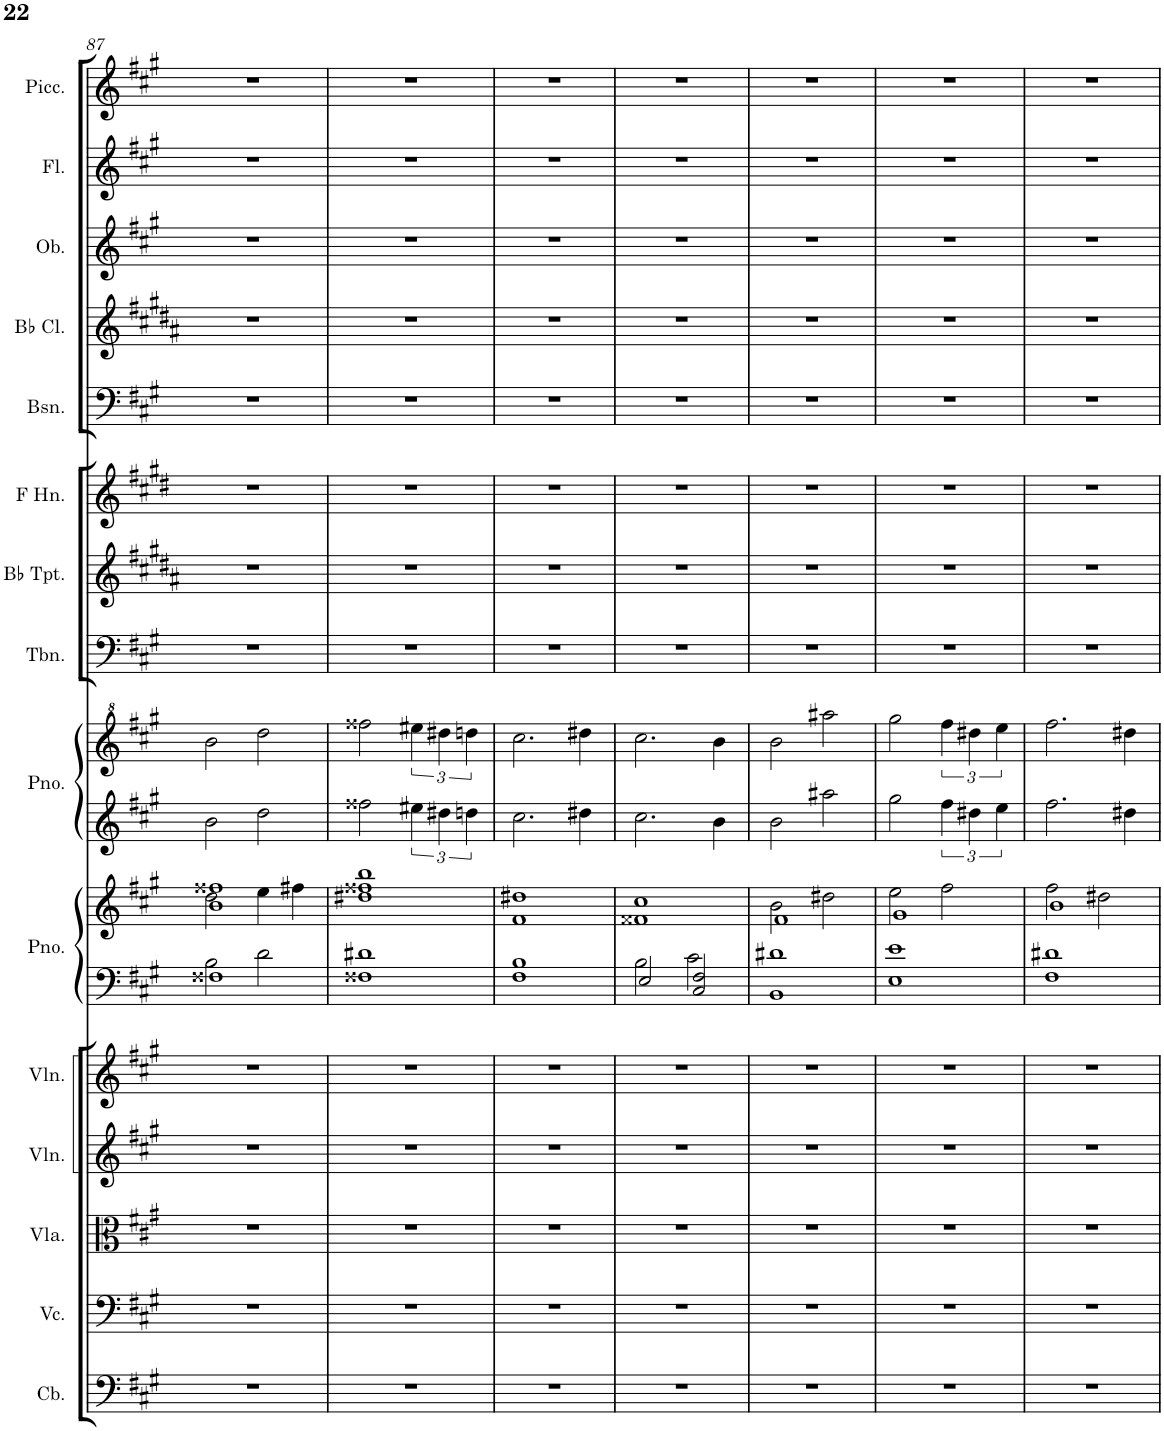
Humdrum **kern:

**kern	**kern	**kern	**kern	**kern	**kern	**kern	**kern	**kern	**kern	**kern	**kern	**kern	**kern	**kern	**kern	**kern
*part15	*part14	*part13	*part12	*part11	*part10	*part10	*part9	*part9	*part8	*part7	*part6	*part5	*part4	*part3	*part2	*part1
*staff17	*staff16	*staff15	*staff14	*staff13	*staff12	*staff11	*staff10	*staff9	*staff8	*staff7	*staff6	*staff5	*staff4	*staff3	*staff2	*staff1
*I"Contrabass	*I"Violoncello	*I"Viola	*I"Violin	*I"Violin	*I"Piano	*	*I"Piano	*	*I"Trombone	*I"Bb Trumpet	*I"Horn in F	*I"Bassoon	*I"Bb Clarinet	*I"Oboe	*I"Flute	*I"Piccolo
*I'Cb.	*I'Vc.	*I'Vla.	*I'Vln.	*I'Vln.	*I'Pno.	*	*I'Pno.	*	*I'Tbn.	*I'Bb Tpt.	*	*I'Bsn.	*I'Bb Cl.	*I'Ob.	*I'Fl.	*I'Picc.
!!LO:PB:g=z
*clefF4	*clefF4	*clefC3	*clefG2	*clefG2	*clefF4	*clefG2	*clefG2	*clefG^2	*clefF4	*clefG2	*clefG2	*clefF4	*clefG2	*clefG2	*clefG2	*clefG2
*Trd7c12	*	*Trd5c9	*Trd1c2	*Trd1c2	*	*	*	*	*	*Trd1c2	*Trd4c7	*	*Trd1c2	*	*	*Trd-7c-12
*k[f#c#g#]	*k[f#c#g#]	*k[f#c#g#]	*k[f#c#g#]	*k[f#c#g#]	*k[f#c#g#]	*k[f#c#g#]	*k[f#c#g#]	*k[f#c#g#]	*k[f#c#g#]	*k[f#c#g#d#a#]	*k[f#c#g#d#]	*k[f#c#g#]	*k[f#c#g#d#a#]	*k[f#c#g#]	*k[f#c#g#]	*k[f#c#g#]
*M4/4	*M4/4	*M4/4	*M4/4	*M4/4	*M4/4	*M4/4	*M4/4	*M4/4	*M4/4	*M4/4	*M4/4	*M4/4	*M4/4	*M4/4	*M4/4	*M4/4
=87	=87	=87	=87	=87	=87	=87	=87	=87	=87	=87	=87	=87	=87	=87	=87	=87
*	*	*	*	*	*^	*^	*	*	*	*	*	*	*	*	*	*
1r	1r	1r	1r	1r	1F##X	2B\	1b 1ff##X	2dd\	2b\	2bb\	1r	1r	1r	1r	1r	1r	1r	1r
.	.	.	.	.	.	2d\	.	4ee\	2dd\	2ddd\	.	.	.	.	.	.	.	.
.	.	.	.	.	.	.	.	4ff#X\	.	.	.	.	.	.	.	.	.	.
*	*	*	*	*	*	*	*v	*v	*	*	*	*	*	*	*	*	*	*
=88	=88	=88	=88	=88	=88	=88	=88	=88	=88	=88	=88	=88	=88	=88	=88	=88	=88
1r	1r	1r	1r	1r	1d#X	1F##X	1dd#X 1ff##X 1bb	2ff##X\	2fff##X\	1r	1r	1r	1r	1r	1r	1r	1r
.	.	.	.	.	.	.	.	6ee#X\	6eee#X\	.	.	.	.	.	.	.	.
.	.	.	.	.	.	.	.	6dd#X\	6ddd#X\	.	.	.	.	.	.	.	.
.	.	.	.	.	.	.	.	6ddn\	6dddn\	.	.	.	.	.	.	.	.
*	*	*	*	*	*v	*v	*	*	*	*	*	*	*	*	*	*	*
=89	=89	=89	=89	=89	=89	=89	=89	=89	=89	=89	=89	=89	=89	=89	=89	=89
1r	1r	1r	1r	1r	1F# 1B	1f# 1dd#X	2.cc#\	2.ccc#\	1r	1r	1r	1r	1r	1r	1r	1r
.	.	.	.	.	.	.	4dd#X\	4ddd#X\	.	.	.	.	.	.	.	.
=90	=90	=90	=90	=90	=90	=90	=90	=90	=90	=90	=90	=90	=90	=90	=90	=90
*	*	*	*	*	*^	*	*	*	*	*	*	*	*	*	*	*
1r	1r	1r	1r	1r	2E/	2B\	1f##X 1cc#	2.cc#\	2.ccc#\	1r	1r	1r	1r	1r	1r	1r	1r
.	.	.	.	.	2C#/ 2F#/	2c#\	.	.	.	.	.	.	.	.	.	.	.
.	.	.	.	.	.	.	.	4b\	4bb\	.	.	.	.	.	.	.	.
*	*	*	*	*	*v	*v	*	*	*	*	*	*	*	*	*	*	*
=91	=91	=91	=91	=91	=91	=91	=91	=91	=91	=91	=91	=91	=91	=91	=91	=91
*	*	*	*	*	*	*^	*	*	*	*	*	*	*	*	*	*
1r	1r	1r	1r	1r	1BB 1d#X	1f#	2b\	2b\	2bb\	1r	1r	1r	1r	1r	1r	1r	1r
.	.	.	.	.	.	.	2dd#X\	2aa#X\	2aaa#X\	.	.	.	.	.	.	.	.
=92	=92	=92	=92	=92	=92	=92	=92	=92	=92	=92	=92	=92	=92	=92	=92	=92	=92
1r	1r	1r	1r	1r	1E 1e	1g#	2ee\	2gg#\	2ggg#\	1r	1r	1r	1r	1r	1r	1r	1r
.	.	.	.	.	.	.	2ff#\	6ff#\	6fff#\	.	.	.	.	.	.	.	.
.	.	.	.	.	.	.	.	6dd#X\	6ddd#X\	.	.	.	.	.	.	.	.
.	.	.	.	.	.	.	.	6ee\	6eee\	.	.	.	.	.	.	.	.
=93	=93	=93	=93	=93	=93	=93	=93	=93	=93	=93	=93	=93	=93	=93	=93	=93	=93
1r	1r	1r	1r	1r	1F# 1d#X	1b	2ff#\	2.ff#\	2.fff#\	1r	1r	1r	1r	1r	1r	1r	1r
.	.	.	.	.	.	.	2dd#X\	.	.	.	.	.	.	.	.	.	.
.	.	.	.	.	.	.	.	4dd#X\	4ddd#X\	.	.	.	.	.	.	.	.
*	*	*	*	*	*	*v	*v	*	*	*	*	*	*	*	*	*	*
=	=	=	=	=	=	=	=	=	=	=	=	=	=	=	=	=
*-	*-	*-	*-	*-	*-	*-	*-	*-	*-	*-	*-	*-	*-	*-	*-	*-
